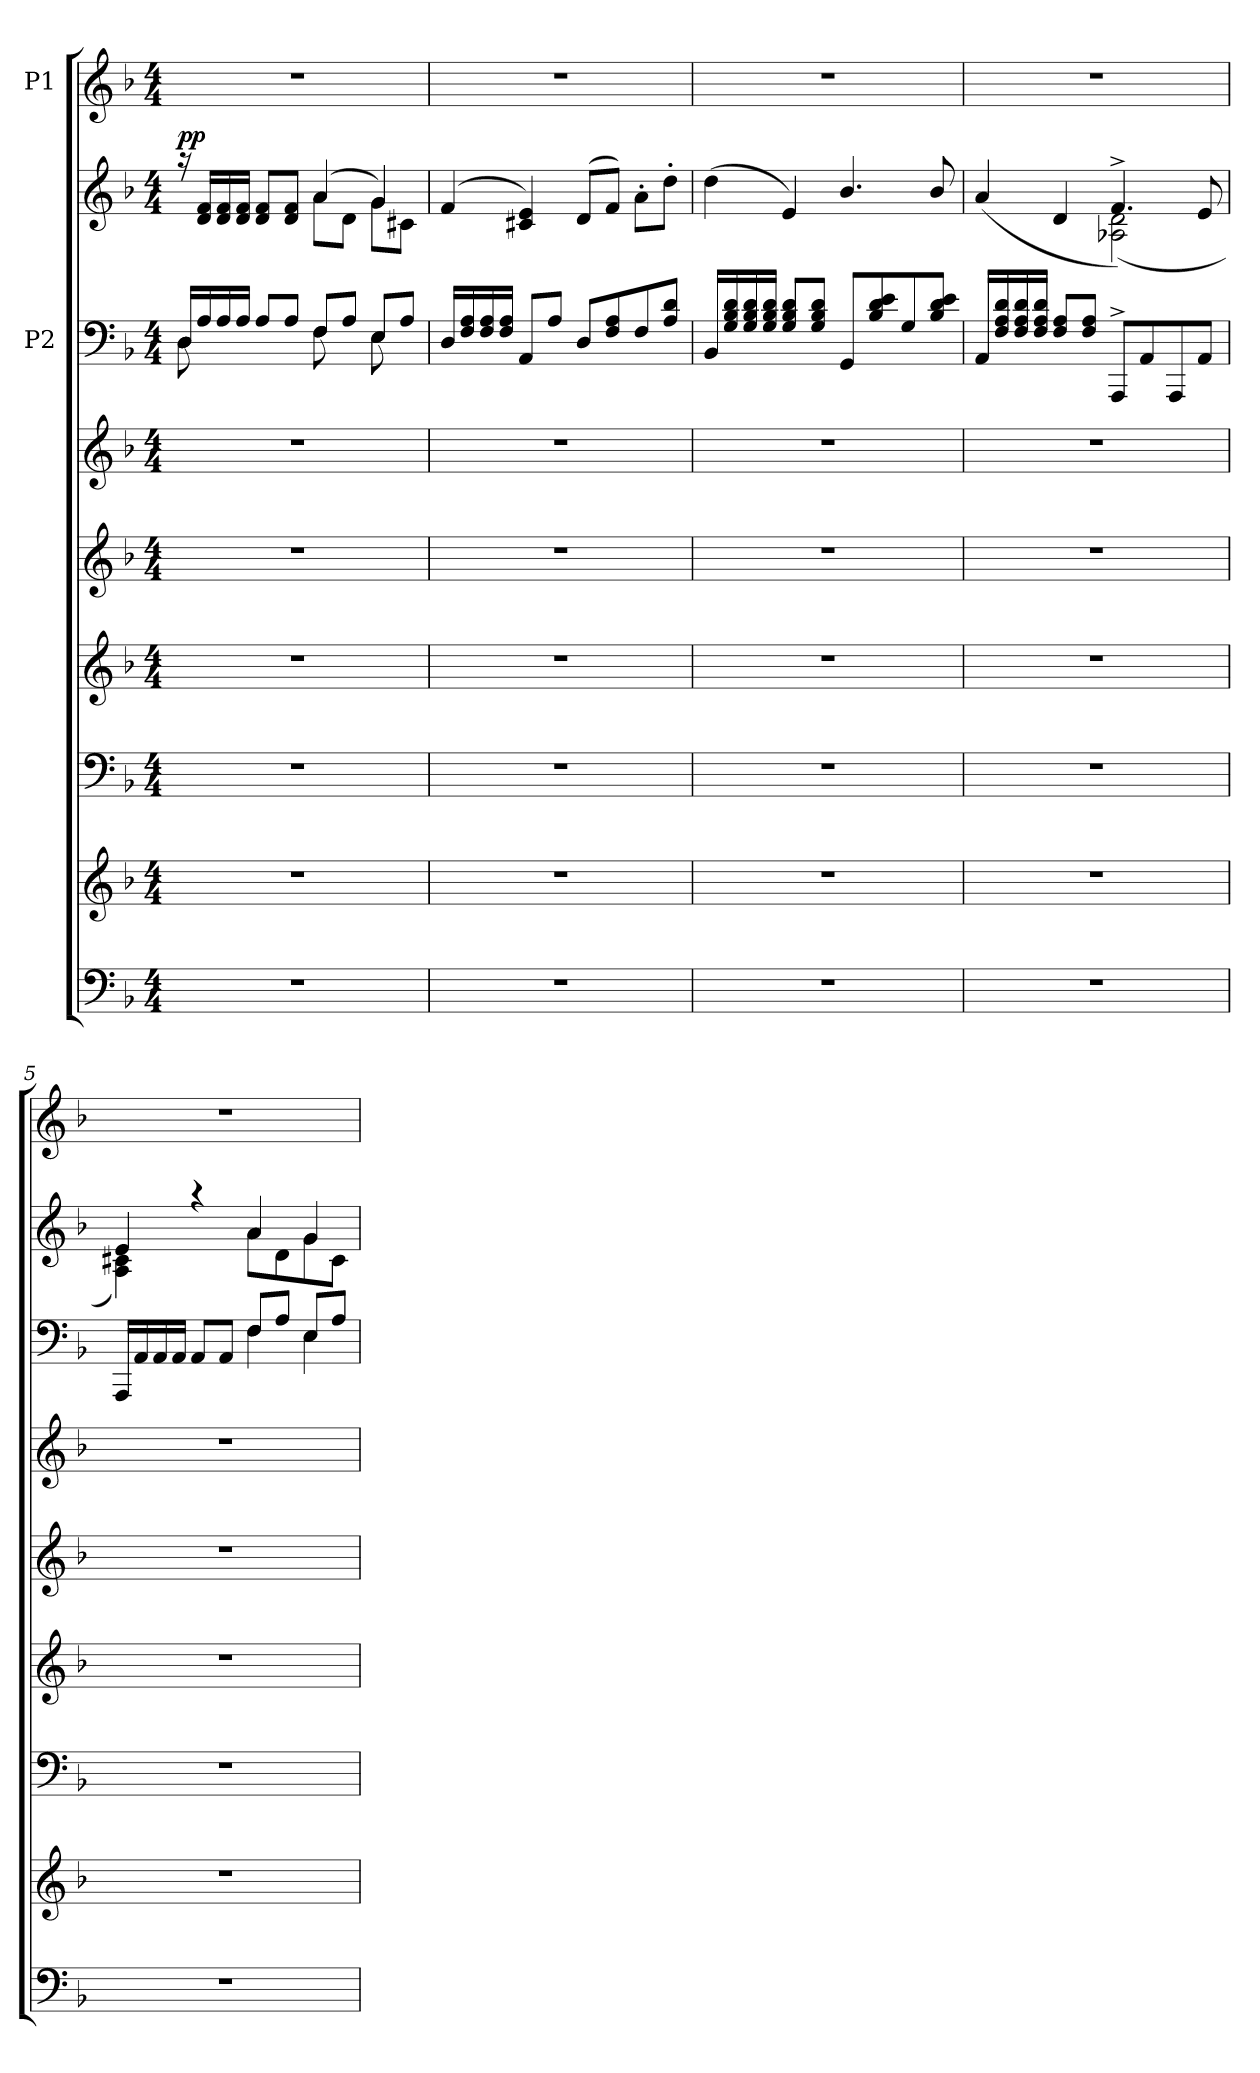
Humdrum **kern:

**kern	**kern	**kern	**kern	**kern	**kern	**kern	**kern	**dynam	**kern
*part8	*part7	*part6	*part5	*part4	*part3	*part2	*part2	*part2	*part1
*staff9	*staff8	*staff7	*staff6	*staff5	*staff4	*staff3	*staff2	*staff2/3	*staff1
*	*	*	*	*	*	*I"P2	*	*	*I"P1
*clefF4	*clefG2	*clefF4	*clefG2	*clefG2	*clefG2	*clefF4	*clefG2	*	*clefG2
*k[b-]	*k[b-]	*k[b-]	*k[b-]	*k[b-]	*k[b-]	*k[b-]	*k[b-]	*	*k[b-]
*F:	*F:	*F:	*F:	*F:	*F:	*F:	*F:	*	*F:
*M4/4	*M4/4	*M4/4	*M4/4	*M4/4	*M4/4	*M4/4	*M4/4	*	*M4/4
*MM69	*MM69	*MM69	*MM69	*MM69	*MM69	*MM69	*MM69	*	*MM69
=1	=1	=1	=1	=1	=1	=1	=1	=1	=1
*	*	*	*	*	*	*^	*^	*	*
!	!	!	!	!	!	!	!	!	!	!LO:DY:a	!
1r	1r	1r	1r	1r	1r	16D/LL	8D\	16raa	2ryy	pp	1r
.	.	.	.	.	.	16A/	.	16d/ 16f/LL	.	.	.
.	.	.	.	.	.	16A/	4.ryy	16d/ 16f/	.	.	.
.	.	.	.	.	.	16A/JJ	.	16d/ 16f/JJ	.	.	.
.	.	.	.	.	.	8A/L	.	8d/ 8f/L	.	.	.
.	.	.	.	.	.	8A/J	.	8d/ 8f/J	.	.	.
.	.	.	.	.	.	8F/L	8F\	(>4a/	8a\L	.	.
.	.	.	.	.	.	8A/J	8ryy	.	8d\J	.	.
.	.	.	.	.	.	8E/L	8E\	4g/)	8g\L	.	.
.	.	.	.	.	.	8A/J	8ryy	.	8c#X\J	.	.
=2	=2	=2	=2	=2	=2	=2	=2	=2	=2	=2	=2
1r	1r	1r	1r	1r	1r	16D/LL	1ryy	(>4f/	1ryy	.	1r
.	.	.	.	.	.	16F/ 16A/	.	.	.	.	.
.	.	.	.	.	.	16F/ 16A/	.	.	.	.	.
.	.	.	.	.	.	16F/ 16A/JJ	.	.	.	.	.
.	.	.	.	.	.	8AA/L	.	4c#X/ 4e/)	.	.	.
.	.	.	.	.	.	8A/J	.	.	.	.	.
.	.	.	.	.	.	8D/L	.	(>8d/L	.	.	.
.	.	.	.	.	.	8F/ 8A/	.	8f/J)	.	.	.
.	.	.	.	.	.	8F/	.	8a'>\L	.	.	.
.	.	.	.	.	.	8A/ 8d/J	.	8dd'>\J	.	.	.
=3	=3	=3	=3	=3	=3	=3	=3	=3	=3	=3	=3
1r	1r	1r	1r	1r	1r	16BB-/LL	1ryy	(>4dd\	1ryy	.	1r
.	.	.	.	.	.	16G/ 16B-/ 16d/	.	.	.	.	.
.	.	.	.	.	.	16G/ 16B-/ 16d/	.	.	.	.	.
.	.	.	.	.	.	16G/ 16B-/ 16d/JJ	.	.	.	.	.
.	.	.	.	.	.	8G/ 8B-/ 8d/L	.	4e/)	.	.	.
.	.	.	.	.	.	8G/ 8B-/ 8d/J	.	.	.	.	.
.	.	.	.	.	.	8GG/L	.	4.b-/	.	.	.
.	.	.	.	.	.	8B-/ 8d/ 8e/	.	.	.	.	.
.	.	.	.	.	.	8G/	.	.	.	.	.
.	.	.	.	.	.	8B-/ 8d/ 8e/J	.	8b-/	.	.	.
=4	=4	=4	=4	=4	=4	=4	=4	=4	=4	=4	=4
1r	1r	1r	1r	1r	1r	16AA/LL	1ryy	(>4a/	2ryy	.	1r
.	.	.	.	.	.	16F/ 16A/ 16d/	.	.	.	.	.
.	.	.	.	.	.	16F/ 16A/ 16d/	.	.	.	.	.
.	.	.	.	.	.	16F/ 16A/ 16d/JJ	.	.	.	.	.
.	.	.	.	.	.	8F/ 8A/L	.	4d/	.	.	.
.	.	.	.	.	.	8F/ 8A/J	.	.	.	.	.
.	.	.	.	.	.	8AAA^</L	.	4.f^>/)	(<2A-X\ 2d\	.	.
.	.	.	.	.	.	8AA/	.	.	.	.	.
.	.	.	.	.	.	8AAA/	.	.	.	.	.
.	.	.	.	.	.	8AA/J	.	8e/	.	.	.
!!LO:LB:g=z
=5	=5	=5	=5	=5	=5	=5	=5	=5	=5	=5	=5
1r	1r	1r	1r	1r	1r	16AAA/LL	2ryy	4e/	4A\ 4c#X\)	.	1r
.	.	.	.	.	.	16AA/	.	.	.	.	.
.	.	.	.	.	.	16AA/	.	.	.	.	.
.	.	.	.	.	.	16AA/JJ	.	.	.	.	.
.	.	.	.	.	.	8AA/L	.	4raa	4ryy	.	.
.	.	.	.	.	.	8AA/J	.	.	.	.	.
.	.	.	.	.	.	8F/L	4F\	4a/	8a\L	.	.
.	.	.	.	.	.	8A/J	.	.	8d\	.	.
.	.	.	.	.	.	8E/L	4E\	4g/	8g\	.	.
.	.	.	.	.	.	8A/J	.	.	8c#\J	.	.
*	*	*	*	*	*	*v	*v	*	*	*	*
*	*	*	*	*	*	*	*v	*v	*	*
=	=	=	=	=	=	=	=	=	=
*-	*-	*-	*-	*-	*-	*-	*-	*-	*-
